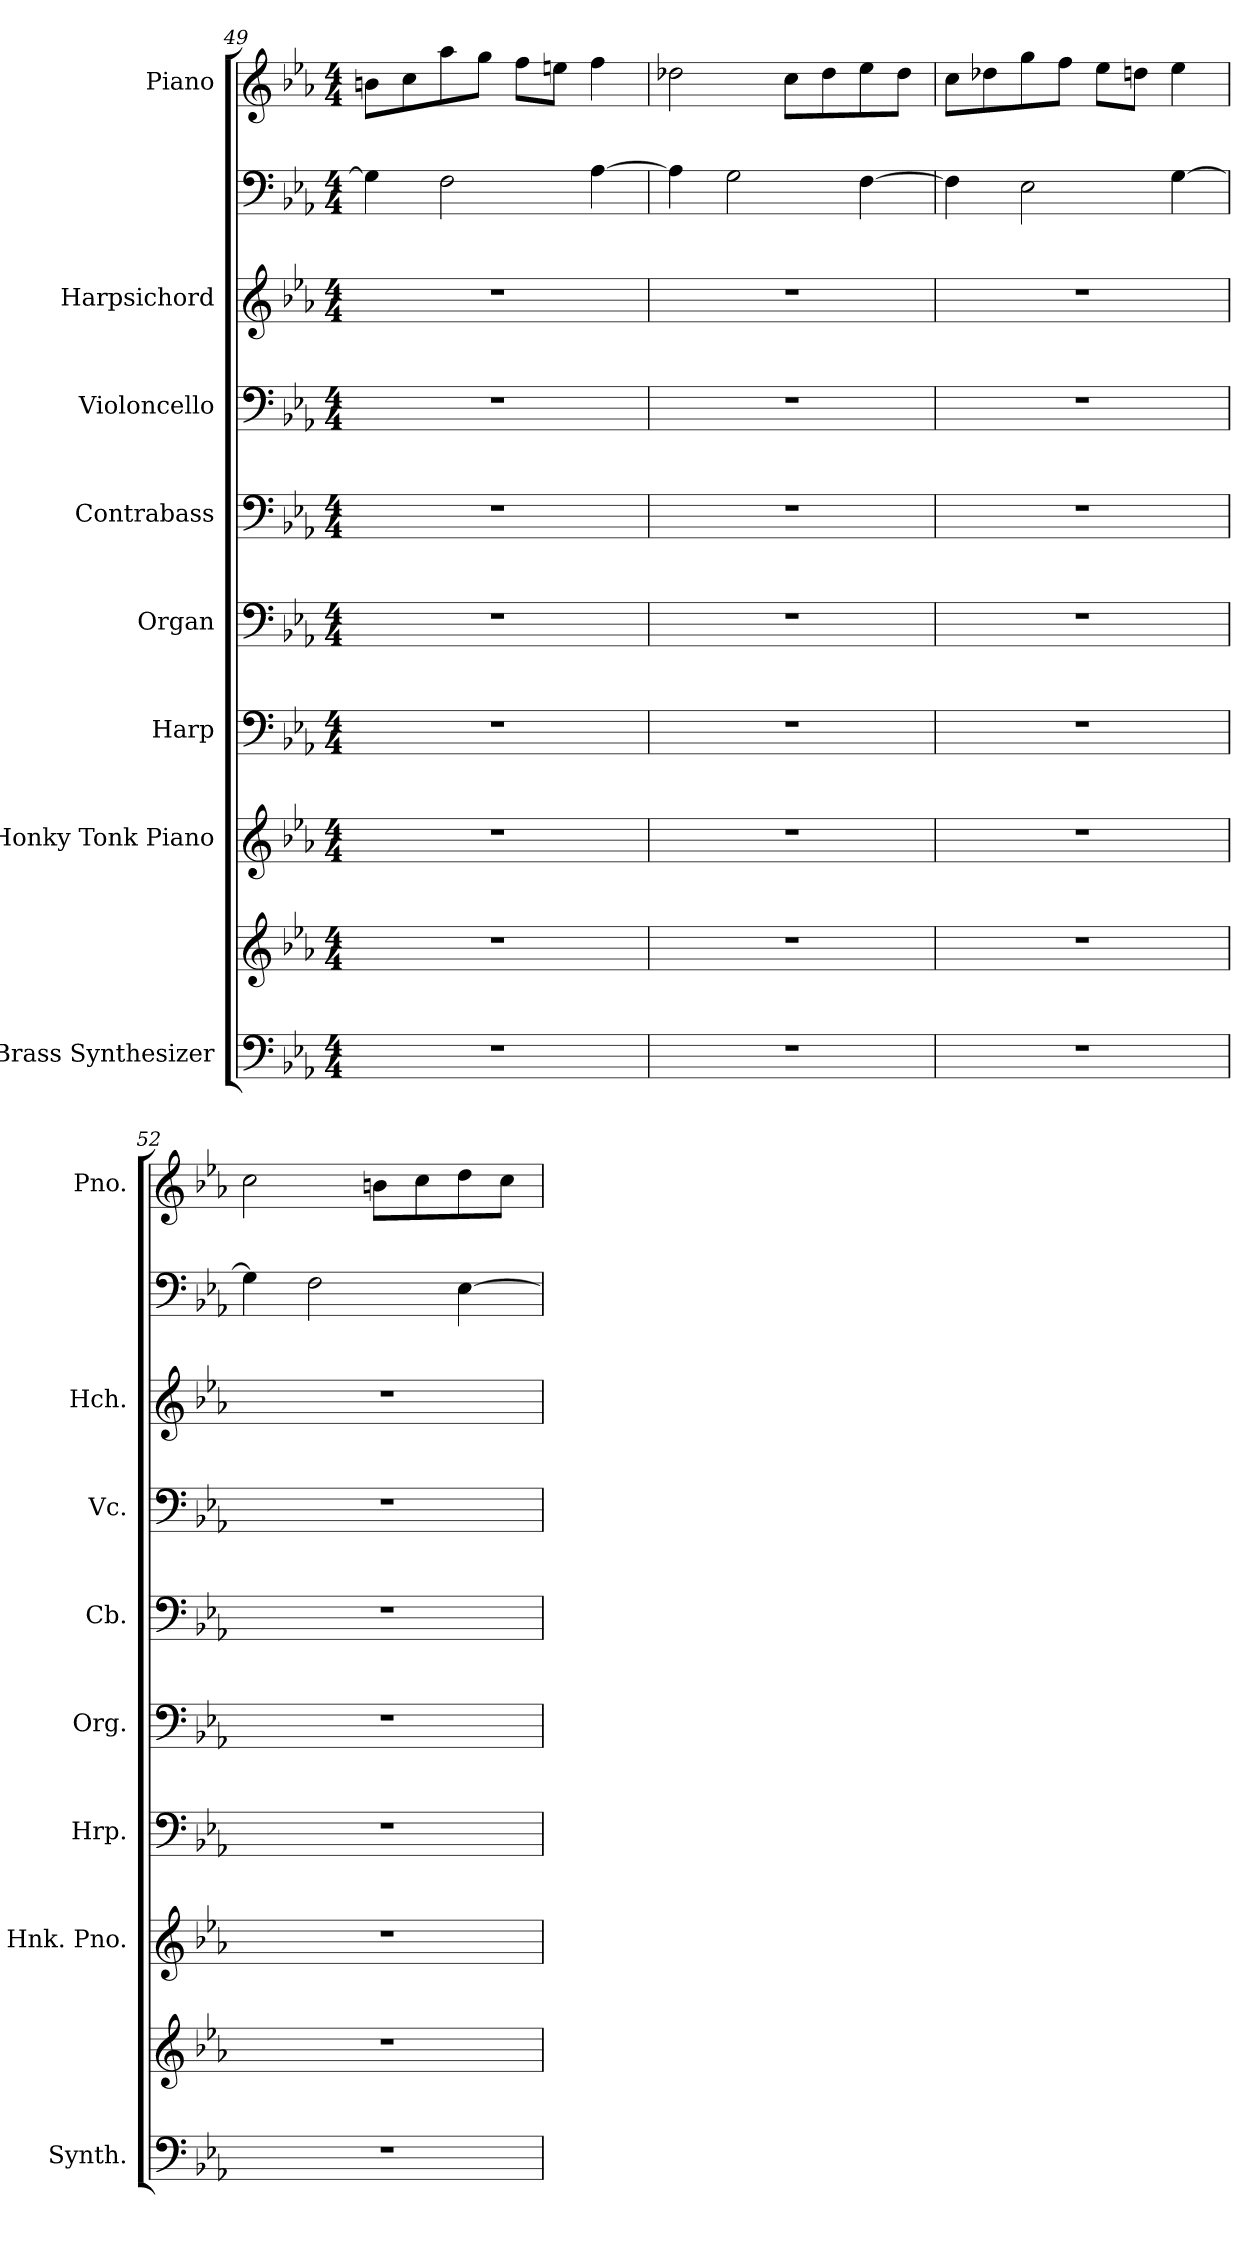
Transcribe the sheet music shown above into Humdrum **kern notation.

**kern	**kern	**kern	**kern	**kern	**kern	**kern	**kern	**kern	**kern
*part8	*part8	*part7	*part6	*part5	*part4	*part3	*part2	*part2	*part1
*staff10	*staff9	*staff8	*staff7	*staff6	*staff5	*staff4	*staff3	*staff2	*staff1
*I"Brass Synthesizer	*	*I"Honky Tonk Piano	*I"Harp	*I"Organ	*I"Contrabass	*I"Violoncello	*I"Harpsichord	*	*I"Piano
*I'Synth.	*	*I'Hnk. Pno.	*I'Hrp.	*I'Org.	*I'Cb.	*I'Vc.	*I'Hch.	*	*I'Pno.
*clefF4	*clefG2	*clefG2	*clefF4	*clefF4	*clefF4	*clefF4	*clefG2	*clefF4	*clefG2
*	*	*	*	*	*ITrd7c12	*	*	*	*
*k[b-e-a-]	*k[b-e-a-]	*k[b-e-a-]	*k[b-e-a-]	*k[b-e-a-]	*k[b-e-a-]	*k[b-e-a-]	*k[b-e-a-]	*k[b-e-a-]	*k[b-e-a-]
*M4/4	*M4/4	*M4/4	*M4/4	*M4/4	*M4/4	*M4/4	*M4/4	*M4/4	*M4/4
=49	=49	=49	=49	=49	=49	=49	=49	=49	=49
1r	1r	1r	1r	1r	1r	1r	1r	4G\]	8bn\L
.	.	.	.	.	.	.	.	.	8cc\
.	.	.	.	.	.	.	.	2F\	8aa-\
.	.	.	.	.	.	.	.	.	8gg\J
.	.	.	.	.	.	.	.	.	8ff\L
.	.	.	.	.	.	.	.	.	8een\J
.	.	.	.	.	.	.	.	[4A-\	4ff\
!!LO:PB:g=z
=50	=50	=50	=50	=50	=50	=50	=50	=50	=50
1r	1r	1r	1r	1r	1r	1r	1r	4A-\]	2dd-X\
.	.	.	.	.	.	.	.	2G\	.
.	.	.	.	.	.	.	.	.	8cc\L
.	.	.	.	.	.	.	.	.	8dd-\
.	.	.	.	.	.	.	.	[4F\	8ee-\
.	.	.	.	.	.	.	.	.	8dd-\J
=51	=51	=51	=51	=51	=51	=51	=51	=51	=51
1r	1r	1r	1r	1r	1r	1r	1r	4F\]	8cc\L
.	.	.	.	.	.	.	.	.	8dd-X\
.	.	.	.	.	.	.	.	2E-\	8gg\
.	.	.	.	.	.	.	.	.	8ff\J
.	.	.	.	.	.	.	.	.	8ee-\L
.	.	.	.	.	.	.	.	.	8ddn\J
.	.	.	.	.	.	.	.	[4G\	4ee-\
=52	=52	=52	=52	=52	=52	=52	=52	=52	=52
1r	1r	1r	1r	1r	1r	1r	1r	4G\]	2cc\
.	.	.	.	.	.	.	.	2F\	.
.	.	.	.	.	.	.	.	.	8bn\L
.	.	.	.	.	.	.	.	.	8cc\
.	.	.	.	.	.	.	.	[4E-\	8dd\
.	.	.	.	.	.	.	.	.	8cc\J
=	=	=	=	=	=	=	=	=	=
*-	*-	*-	*-	*-	*-	*-	*-	*-	*-
